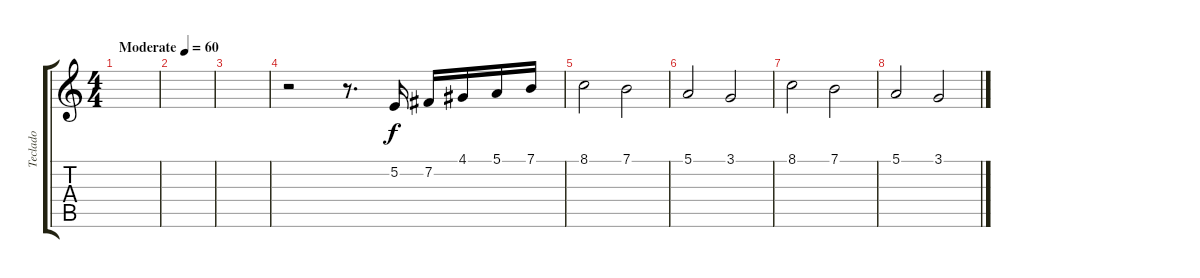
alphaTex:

\track ("Teclado" "Teclado") {instrument drawbarorgan}
\staff {score tabs}
\tuning (E4 B3 G3 D3 A2 E2) {hide}
\ts (4 4)
\tempo (60 "Moderate")
\clef g2
\ks c
|
|
|
r.2 r.8{d} 5.2.16 7.2.16 4.1.16 5.1.16 7.1.16 |
8.1.2 7.1.2 |
5.1.2 3.1.2 |
8.1.2 7.1.2 |
5.1.2 3.1.2
